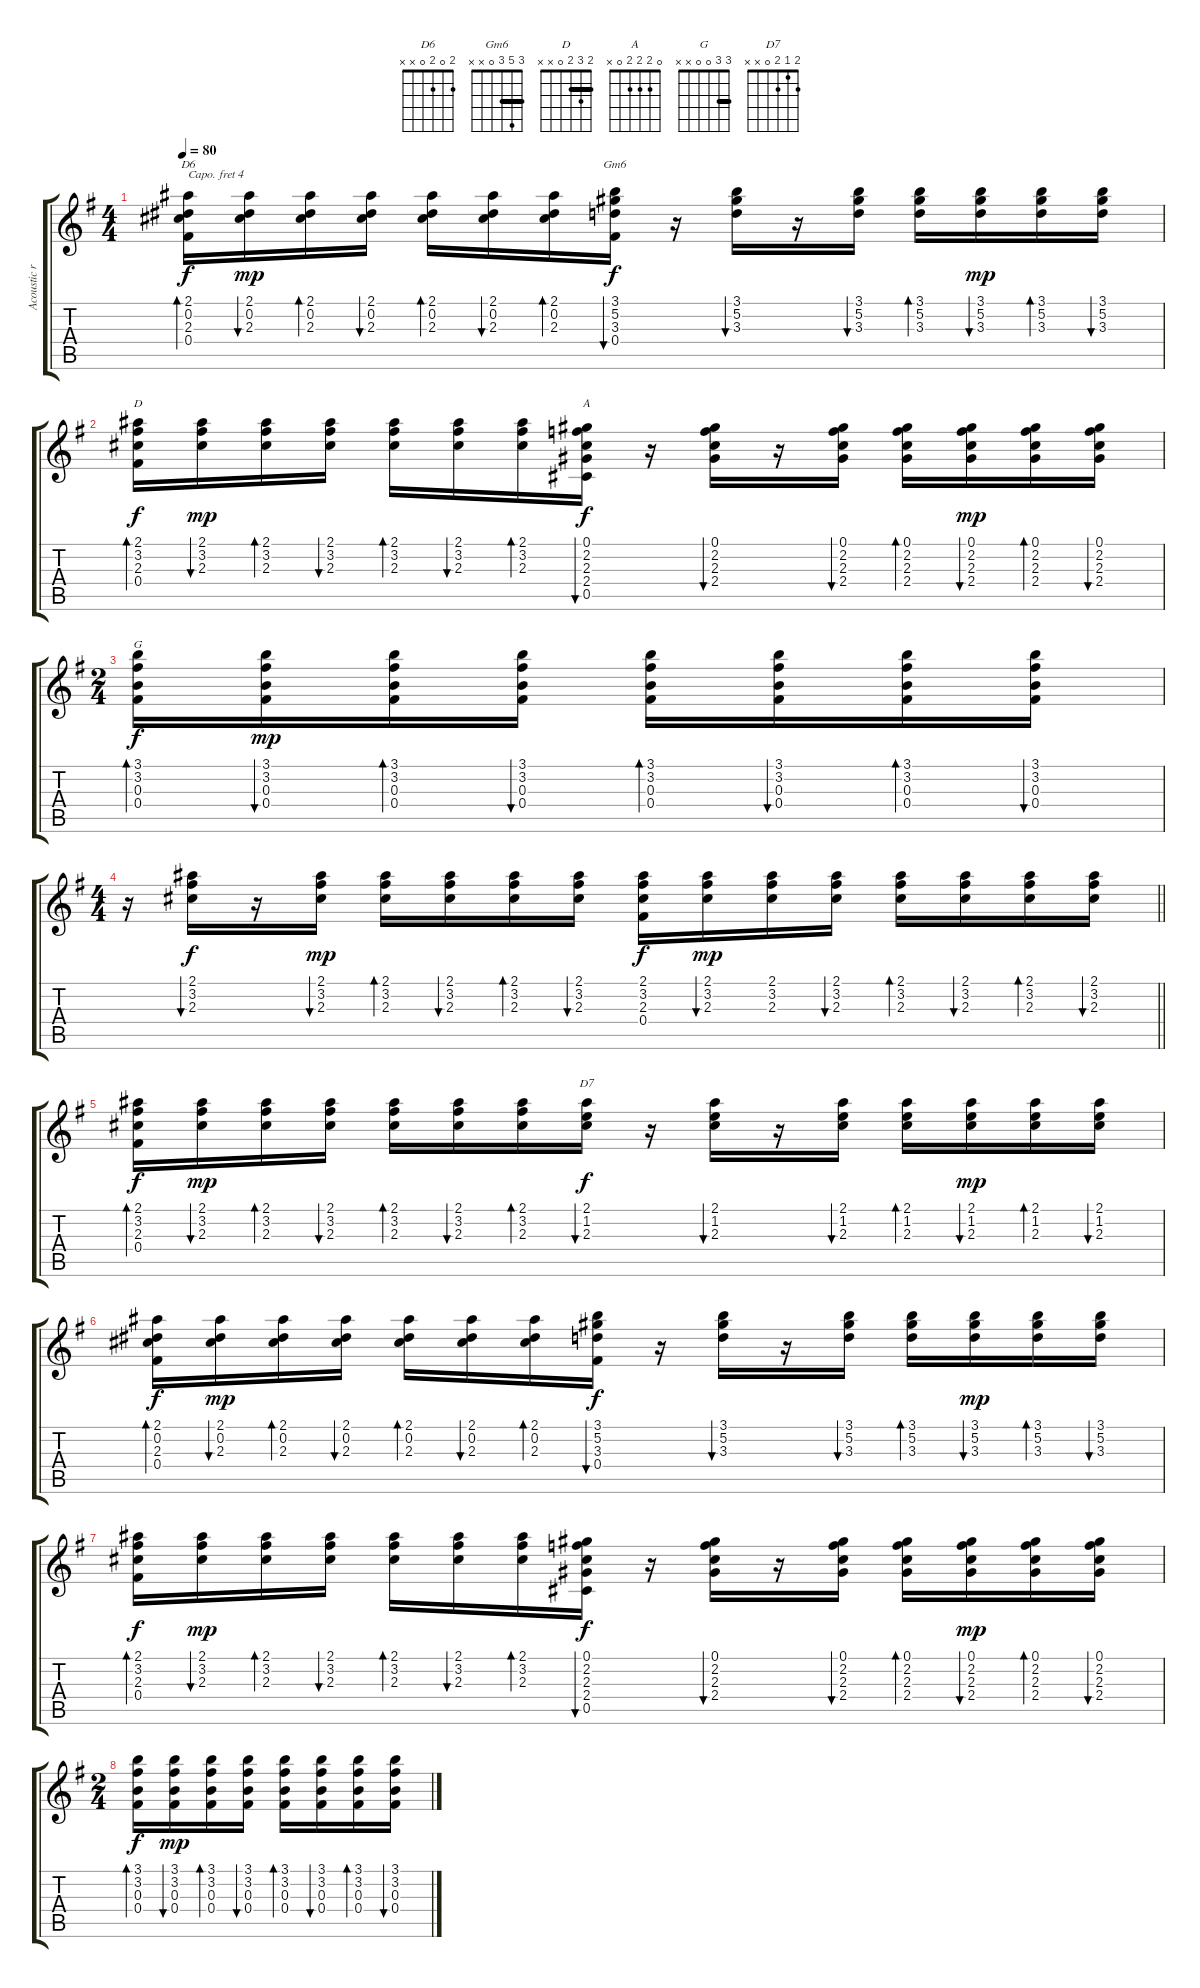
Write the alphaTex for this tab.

\track ("Acoustic rhythm guitar (Capo IV)" "Acoustic r") {instrument acousticguitarnylon}
\staff {score tabs}
\capo 4
\tuning (E4 B3 G3 D3 A2 E2) {hide}
\chord ("D6" 2 0 2 0 x x)
\chord ("Gm6" 3 5 3 0 x x) {barre 3}
\chord ("D" 2 3 2 0 x x) {barre 2}
\chord ("A" 0 2 2 2 0 x)
\chord ("G" 3 3 0 0 x x) {barre 3}
\chord ("D7" 2 1 2 0 x x)
\ts (4 4)
\tempo 80
\clef g2
\ks g
(2.1 0.2 2.3 0.4).16{bd 30 ch "D6" dy f} (2.1 0.2 2.3).16{bu 30 dy mp} (2.1 0.2 2.3).16{bd 30} (2.1 0.2 2.3).16{bu 30} (2.1 0.2 2.3).16{bd 30} (2.1 0.2 2.3).16{bu 30} (2.1 0.2 2.3).16{bd 30} (3.1 5.2 3.3 0.4).16{bu 30 ch "Gm6" dy f} r.16 (3.1 5.2 3.3).16{bu 30} r.16 (3.1 5.2 3.3).16{bu 30} (3.1 5.2 3.3).16{bd 30} (3.1 5.2 3.3).16{bu 30 dy mp} (3.1 5.2 3.3).16{bd 30} (3.1 5.2 3.3).16{bu 30} |
(2.1 3.2 2.3 0.4).16{bd 30 ch "D" dy f} (2.1 3.2 2.3).16{bu 30 dy mp} (2.1 3.2 2.3).16{bd 30} (2.1 3.2 2.3).16{bu 30} (2.1 3.2 2.3).16{bd 30} (2.1 3.2 2.3).16{bu 30} (2.1 3.2 2.3).16{bd 30} (0.1 2.2 2.3 2.4 0.5).16{bu 30 ch "A" dy f} r.16 (0.1 2.2 2.3 2.4).16{bu 30} r.16 (0.1 2.2 2.3 2.4).16{bu 30} (0.1 2.2 2.3 2.4).16{bd 30} (0.1 2.2 2.3 2.4).16{bu 30 dy mp} (0.1 2.2 2.3 2.4).16{bd 30} (0.1 2.2 2.3 2.4).16{bu 30} |
\ts (2 4)
(3.1 3.2 0.3 0.4).16{bd 30 ch "G" dy f} (3.1 3.2 0.3 0.4).16{bu 30 dy mp} (3.1 3.2 0.3 0.4).16{bd 30} (3.1 3.2 0.3 0.4).16{bu 30} (3.1 3.2 0.3 0.4).16{bd 30} (3.1 3.2 0.3 0.4).16{bu 30} (3.1 3.2 0.3 0.4).16{bd 30} (3.1 3.2 0.3 0.4).16{bu 30} |
\ts (4 4)
\barLineRight lightlight
r.16 (2.1 3.2 2.3).16{bu 30 dy f} r.16 (2.1 3.2 2.3).16{bu 30 dy mp} (2.1 3.2 2.3).16{bd 30} (2.1 3.2 2.3).16{bu 30} (2.1 3.2 2.3).16{bd 30} (2.1 3.2 2.3).16{bu 30} (2.1 3.2 2.3 0.4).16{dy f} (2.1 3.2 2.3).16{bu 30 dy mp} (2.1 3.2 2.3).16 (2.1 3.2 2.3).16{bu 30} (2.1 3.2 2.3).16{bd 30} (2.1 3.2 2.3).16{bu 30} (2.1 3.2 2.3).16{bd 30} (2.1 3.2 2.3).16{bu 30} |
(2.1 3.2 2.3 0.4).16{bd 30 dy f} (2.1 3.2 2.3).16{bu 30 dy mp} (2.1 3.2 2.3).16{bd 30} (2.1 3.2 2.3).16{bu 30} (2.1 3.2 2.3).16{bd 30} (2.1 3.2 2.3).16{bu 30} (2.1 3.2 2.3).16{bd 30} (2.1 1.2 2.3).16{bu 30 ch "D7" dy f} r.16 (2.1 1.2 2.3).16{bu 30} r.16 (2.1 1.2 2.3).16{bu 30} (2.1 1.2 2.3).16{bd 30} (2.1 1.2 2.3).16{bu 30 dy mp} (2.1 1.2 2.3).16{bd 30} (2.1 1.2 2.3).16{bu 30} |
(2.1 0.2 2.3 0.4).16{bd 30 dy f} (2.1 0.2 2.3).16{bu 30 dy mp} (2.1 0.2 2.3).16{bd 30} (2.1 0.2 2.3).16{bu 30} (2.1 0.2 2.3).16{bd 30} (2.1 0.2 2.3).16{bu 30} (2.1 0.2 2.3).16{bd 30} (3.1 5.2 3.3 0.4).16{bu 30 dy f} r.16 (3.1 5.2 3.3).16{bu 30} r.16 (3.1 5.2 3.3).16{bu 30} (3.1 5.2 3.3).16{bd 30} (3.1 5.2 3.3).16{bu 30 dy mp} (3.1 5.2 3.3).16{bd 30} (3.1 5.2 3.3).16{bu 30} |
(2.1 3.2 2.3 0.4).16{bd 30 dy f} (2.1 3.2 2.3).16{bu 30 dy mp} (2.1 3.2 2.3).16{bd 30} (2.1 3.2 2.3).16{bu 30} (2.1 3.2 2.3).16{bd 30} (2.1 3.2 2.3).16{bu 30} (2.1 3.2 2.3).16{bd 30} (0.1 2.2 2.3 2.4 0.5).16{bu 30 dy f} r.16 (0.1 2.2 2.3 2.4).16{bu 30} r.16 (0.1 2.2 2.3 2.4).16{bu 30} (0.1 2.2 2.3 2.4).16{bd 30} (0.1 2.2 2.3 2.4).16{bu 30 dy mp} (0.1 2.2 2.3 2.4).16{bd 30} (0.1 2.2 2.3 2.4).16{bu 30} |
\ts (2 4)
(3.1 3.2 0.3 0.4).16{bd 30 dy f} (3.1 3.2 0.3 0.4).16{bu 30 dy mp} (3.1 3.2 0.3 0.4).16{bd 30} (3.1 3.2 0.3 0.4).16{bu 30} (3.1 3.2 0.3 0.4).16{bd 30} (3.1 3.2 0.3 0.4).16{bu 30} (3.1 3.2 0.3 0.4).16{bd 30} (3.1 3.2 0.3 0.4).16{bu 30}
